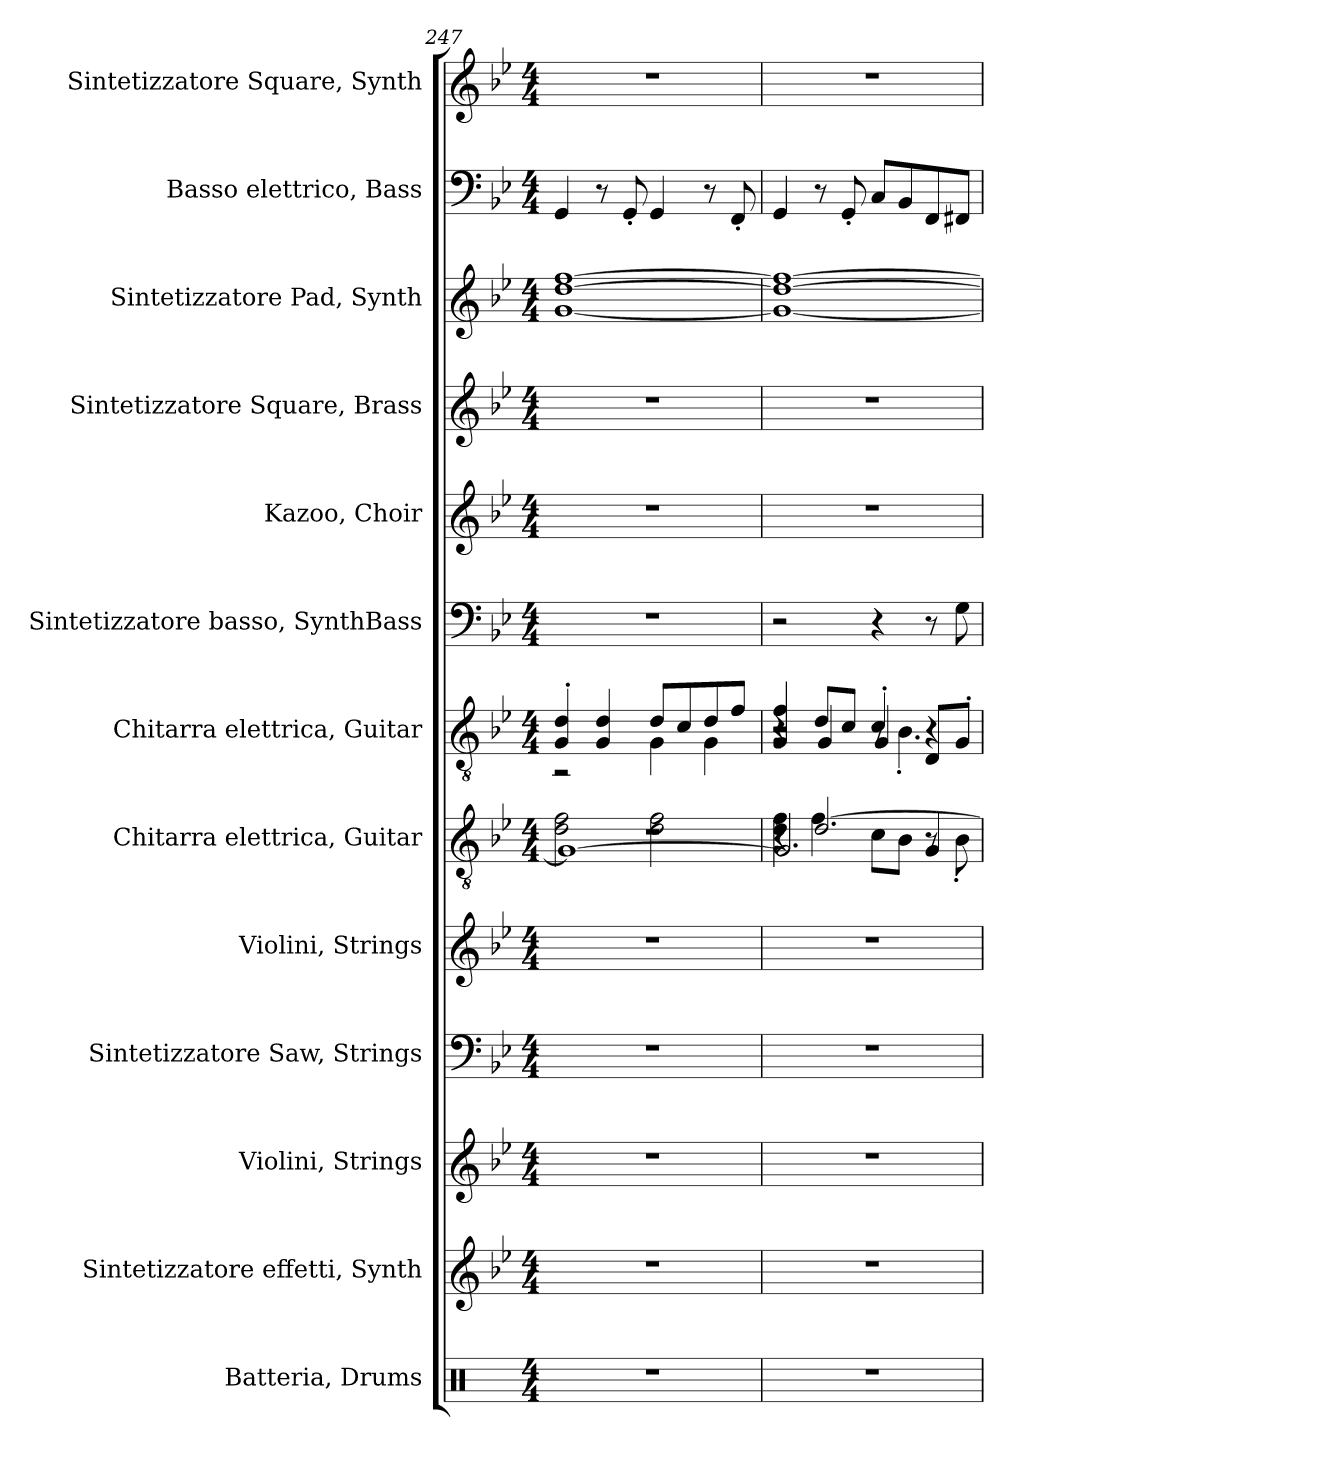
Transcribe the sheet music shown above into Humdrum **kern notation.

**kern	**kern	**kern	**kern	**kern	**kern	**kern	**kern	**kern	**kern	**kern	**kern	**kern
*part13	*part12	*part11	*part10	*part9	*part8	*part7	*part6	*part5	*part4	*part3	*part2	*part1
*staff13	*staff12	*staff11	*staff10	*staff9	*staff8	*staff7	*staff6	*staff5	*staff4	*staff3	*staff2	*staff1
*I"Batteria, Drums	*I"Sintetizzatore effetti, Synth	*I"Violini, Strings	*I"Sintetizzatore Saw, Strings	*I"Violini, Strings	*I"Chitarra elettrica, Guitar	*I"Chitarra elettrica, Guitar	*I"Sintetizzatore basso, SynthBass	*I"Kazoo, Choir	*I"Sintetizzatore Square, Brass	*I"Sintetizzatore Pad, Synth	*I"Basso elettrico, Bass	*I"Sintetizzatore Square, Synth
*I'Batt.	*I'Sint.	*I'Vl.	*I'Sint.	*I'Vl.	*I'Chit. el.	*I'Chit. el.	*I'Sint.	*I'Kaz.	*I'Sint.	*I'Sint.	*I'B. el.	*I'Sint.
!!LO:PB:g=z
*clefX	*clefG2	*clefG2	*clefF4	*clefG2	*clefGv2	*clefGv2	*clefF4	*clefG2	*clefG2	*clefG2	*clefF4	*clefG2
*	*	*	*	*	*	*	*	*	*	*	*ITrd7c12	*
*k[]	*k[b-e-]	*k[b-e-]	*k[b-e-]	*k[b-e-]	*k[b-e-]	*k[b-e-]	*k[b-e-]	*k[b-e-]	*k[b-e-]	*k[b-e-]	*k[b-e-]	*k[b-e-]
*M4/4	*M4/4	*M4/4	*M4/4	*M4/4	*M4/4	*M4/4	*M4/4	*M4/4	*M4/4	*M4/4	*M4/4	*M4/4
=247	=247	=247	=247	=247	=247	=247	=247	=247	=247	=247	=247	=247
*	*	*	*	*	*^	*^	*	*	*	*	*	*
*	*	*	*	*	*	*^	*	*	*	*	*	*	*	*
1r	1r	1r	1r	1r	1r	2d\ 2f\	1G_	4G/' 4d/'	2r	1r	1r	1r	[1g [1dd [1ff	4GGG/	1r
.	.	.	.	.	.	.	.	4G/ 4d/	.	.	.	.	.	8r	.
.	.	.	.	.	.	.	.	.	.	.	.	.	.	8GGG'/	.
.	.	.	.	.	.	2d\ 2f\	.	8d/L	4G\	.	.	.	.	4GGG/	.
.	.	.	.	.	.	.	.	8c/	.	.	.	.	.	.	.
.	.	.	.	.	.	.	.	8d/	4G\	.	.	.	.	8r	.
.	.	.	.	.	.	.	.	8f/J	.	.	.	.	.	8FFF'/	.
=248	=248	=248	=248	=248	=248	=248	=248	=248	=248	=248	=248	=248	=248	=248	=248
*	*	*	*	*	*	*	*	*	*^	*	*	*	*	*	*
1r	1r	1r	1r	1r	4r	4d\ 4f\	2.G/]	4G/ 4f/	2r	4r	2r	1r	1r	1g_ 1dd_ 1ff_	4GGG/	1r
.	.	.	.	.	[2.d/	4f\	.	8d/L	.	4G/	.	.	.	.	8r	.
.	.	.	.	.	.	.	.	8c/J	.	.	.	.	.	.	8GGG'/	.
.	.	.	.	.	.	8c\L	.	4c'/	8r	4G/	4r	.	.	.	8CC/L	.
.	.	.	.	.	.	8B-\J	.	.	4.B-'\	.	.	.	.	.	8BBB-/	.
.	.	.	.	.	.	8r	4G/	8D/L	.	4r	8r	.	.	.	8FFF/	.
.	.	.	.	.	.	8B-'\	.	8G'/J	.	.	8G\	.	.	.	8FFF#X/J	.
*	*	*	*	*	*v	*v	*v	*	*	*	*	*	*	*	*	*
*	*	*	*	*	*	*v	*v	*v	*	*	*	*	*	*
=	=	=	=	=	=	=	=	=	=	=	=	=
*-	*-	*-	*-	*-	*-	*-	*-	*-	*-	*-	*-	*-
